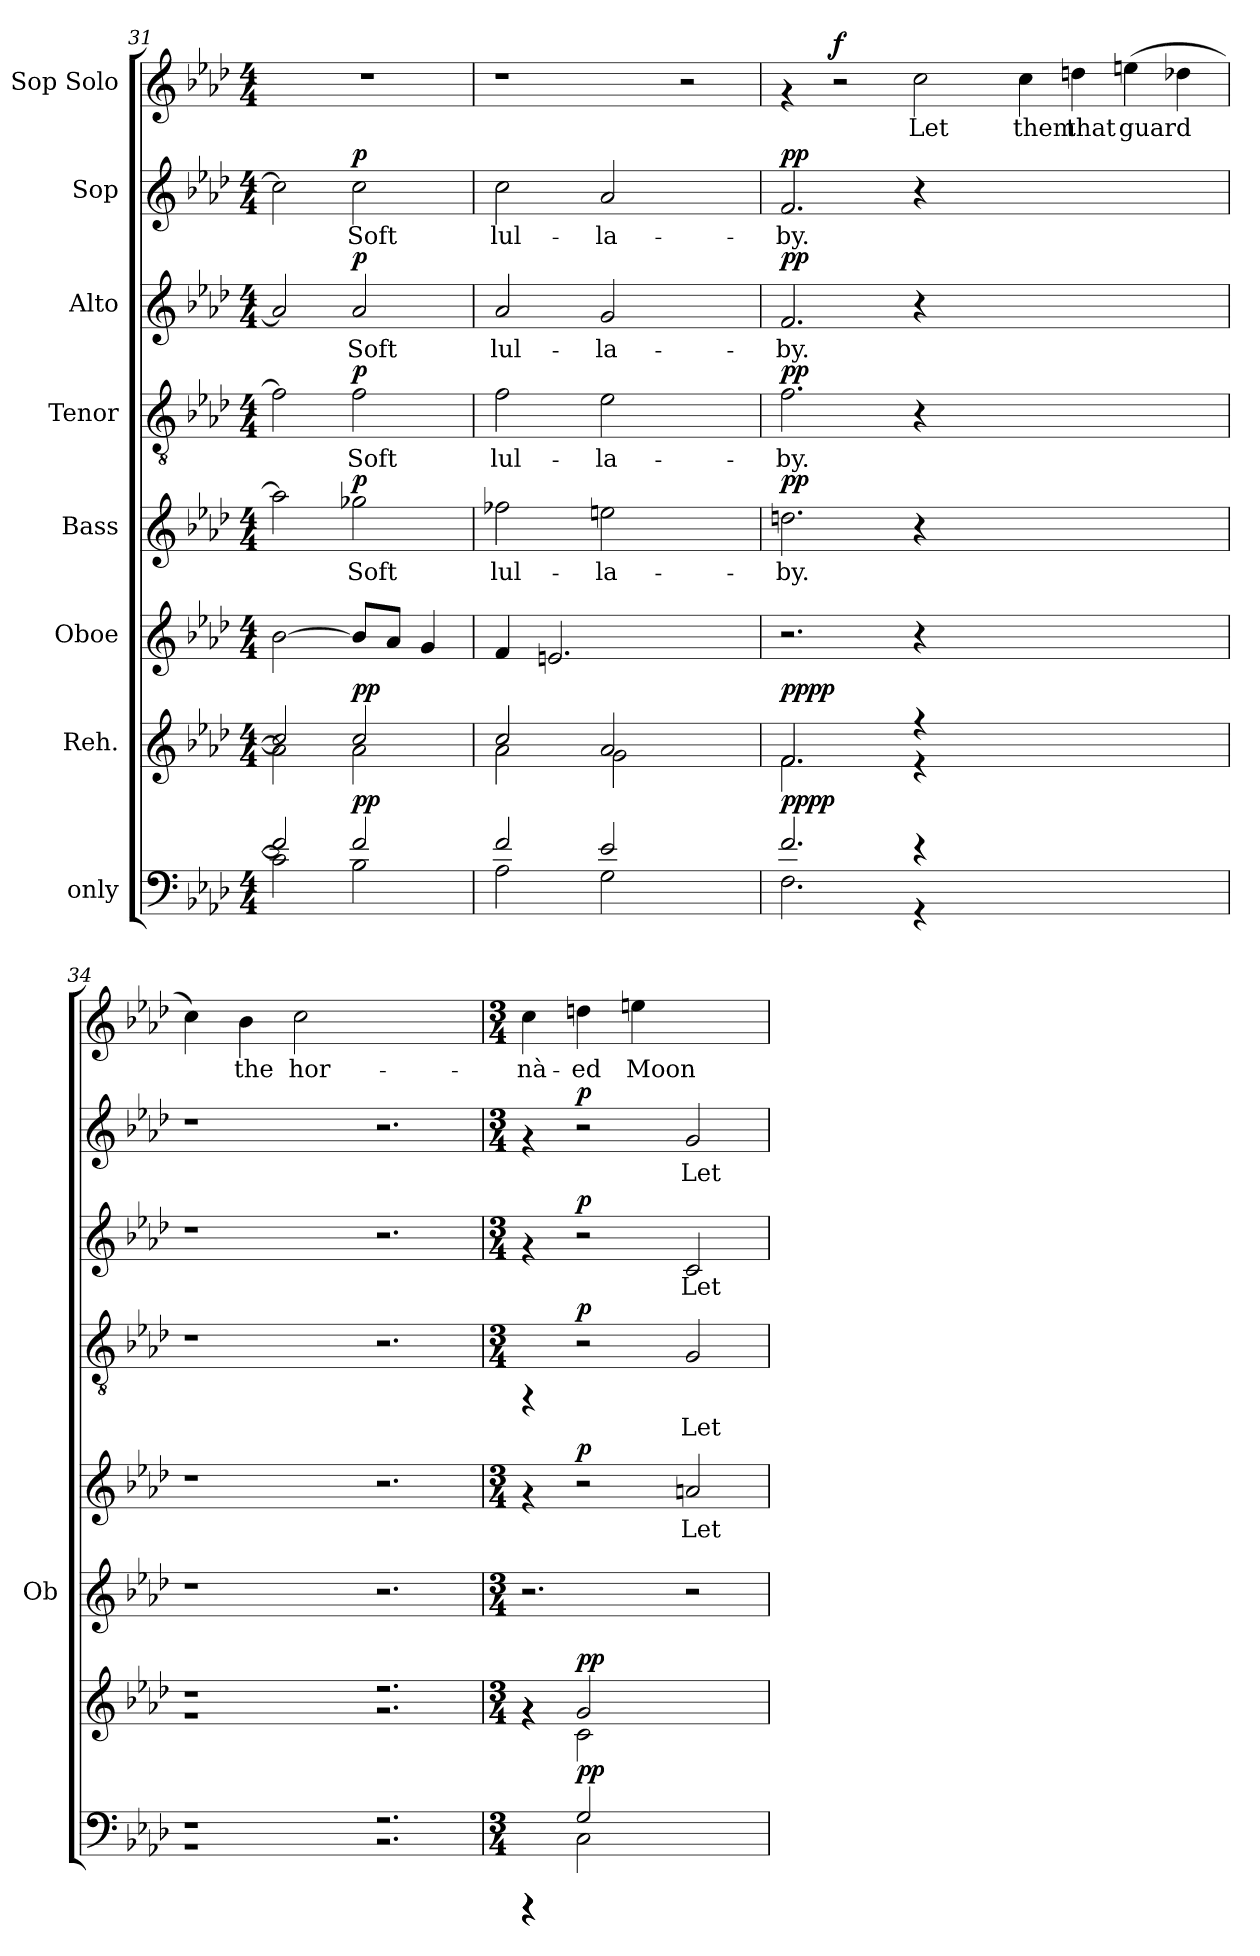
**kern	**dynam	**kern	**dynam	**kern	**kern	**text	**dynam	**kern	**text	**dynam	**kern	**text	**dynam	**kern	**text	**dynam	**kern	**text	**dynam
*part8	*part8	*part7	*part7	*part6	*part5	*part5	*part5	*part4	*part4	*part4	*part3	*part3	*part3	*part2	*part2	*part2	*part1	*part1	*part1
*staff8	*staff8	*staff7	*staff7	*staff6	*staff5	*staff5	*staff5	*staff4	*staff4	*staff4	*staff3	*staff3	*staff3	*staff2	*staff2	*staff2	*staff1	*staff1	*staff1
*I"only	*	*I"Reh.	*	*I"Oboe	*I"Bass	*	*	*I"Tenor	*	*	*I"Alto	*	*	*I"Sop	*	*	*I"Sop Solo	*	*
*	*	*	*	*I'Ob	*	*	*	*	*	*	*	*	*	*	*	*	*	*	*
*clefF4	*	*clefG2	*	*clefG2	*clefG2	*	*	*clefGv2	*	*	*clefG2	*	*	*clefG2	*	*	*clefG2	*	*
*k[b-e-a-d-]	*	*k[b-e-a-d-]	*	*k[b-e-a-d-]	*k[b-e-a-d-]	*	*	*k[b-e-a-d-]	*	*	*k[b-e-a-d-]	*	*	*k[b-e-a-d-]	*	*	*k[b-e-a-d-]	*	*
*A-:	*	*A-:	*	*A-:	*A-:	*	*	*A-:	*	*	*A-:	*	*	*A-:	*	*	*A-:	*	*
*M4/4	*	*M4/4	*	*M4/4	*M4/4	*	*	*M4/4	*	*	*M4/4	*	*	*M4/4	*	*	*M4/4	*	*
=31	=31	=31	=31	=31	=31	=31	=31	=31	=31	=31	=31	=31	=31	=31	=31	=31	=31	=31	=31
*^	*	*^	*	*	*	*	*	*	*	*	*	*	*	*	*	*	*	*	*
!	!	!	!	!	!	!	!	!LO:LY:b	!	!	!LO:LY:b	!	!	!LO:LY:b	!	!	!LO:LY:b	!	!	!	!
2f/]	2c\]	.	2cc/]	2a-\]	.	[>2b-\	2aa\]	.	.	2f\]	.	.	2a-/]	.	.	2cc\]	.	.	1r	.	.
!	!	!LO:DY:a	!	!	!	!	!	!LO:LY:b	!	!	!LO:LY:b	!	!	!LO:LY:b	!	!	!LO:LY:b	!	!	!	!
!	!	!LO:DY:n=1:a	!	!	!LO:DY:a	!	!	!	!	!	!	!	!	!	!	!	!	!	!	!	!
!	!	!	!	!	!LO:DY:n=1:a	!	!	!	!LO:DY:a	!	!	!LO:DY:a	!	!	!LO:DY:a	!	!	!LO:DY:a	!	!	!
2f/	2B-\	p p	2cc/	2a-\	p p	8b-/L]	2gg-\	Soft	p	2f\	Soft	p	2a-/	Soft	p	2cc\	Soft	p	.	.	.
.	.	.	.	.	.	8a-/J	.	.	.	.	.	.	.	.	.	.	.	.	.	.	.
.	.	.	.	.	.	4g/	.	.	.	.	.	.	.	.	.	.	.	.	.	.	.
=32	=32	=32	=32	=32	=32	=32	=32	=32	=32	=32	=32	=32	=32	=32	=32	=32	=32	=32	=32	=32	=32
!	!	!	!	!	!	!	!	!LO:LY:b	!	!	!LO:LY:b	!	!	!LO:LY:b	!	!	!LO:LY:b	!	!	!	!
2f/	2A-\	.	2cc/	2a-\	.	4f/	2ff-\	lul-	.	2f\	lul-	.	2a-/	lul-	.	2cc\	lul-	.	1r	.	.
.	.	.	.	.	.	2.en/	.	.	.	.	.	.	.	.	.	.	.	.	.	.	.
!	!	!	!	!	!	!	!	!LO:LY:b	!	!	!LO:LY:b	!	!	!LO:LY:b	!	!	!LO:LY:b	!	!	!	!
2e-/	2G\	.	2a-/	2g\	.	.	2ee\	-la-	.	2e-\	-la-	.	2g/	-la-	.	2a-/	-la-	.	.	.	.
2ryy	2ryy	.	2ryy	2ryy	.	2ryy	2ryy	.	.	2ryy	.	.	2ryy	.	.	2ryy	.	.	2r	.	.
!!LO:PB:g=z
=33	=33	=33	=33	=33	=33	=33	=33	=33	=33	=33	=33	=33	=33	=33	=33	=33	=33	=33	=33	=33	=33
!	!	!LO:DY:a	!	!	!	!	!	!LO:LY:b	!	!	!LO:LY:b	!	!	!LO:LY:b	!	!	!LO:LY:b	!	!	!	!
!	!	!LO:DY:n=1:a	!	!	!LO:DY:a	!	!	!	!	!	!	!	!	!	!	!	!	!	!	!	!
!	!	!	!	!	!LO:DY:n=1:a	!	!	!	!LO:DY:a	!	!	!LO:DY:a	!	!	!LO:DY:a	!	!	!LO:DY:a	!	!	!
2.f/	2.F\	pp pp	2.f/	2.f\	pp pp	2.r	2.dd\	-by.	pp	2.f\	-by.	pp	2.f/	-by.	pp	2.f/	-by.	pp	4rf	.	.
!	!	!	!	!	!	!	!	!	!	!	!	!	!	!	!	!	!	!	!	!	!LO:DY:a
.	.	.	.	.	.	.	.	.	.	.	.	.	.	.	.	.	.	.	2r	.	f
!	!	!	!	!	!	!	!	!	!	!	!	!	!	!	!	!	!	!	!	!LO:LY:b:cj	!
4r	4r	.	4r	4r	.	4r	4r	.	.	4r	.	.	4r	.	.	4r	.	.	2cc\	Let	.
1ryy	1ryy	.	1ryy	1ryy	.	1ryy	1ryy	.	.	1ryy	.	.	1ryy	.	.	1ryy	.	.	.	.	.
!	!	!	!	!	!	!	!	!	!	!	!	!	!	!	!	!	!	!	!	!LO:LY:b:cj	!
.	.	.	.	.	.	.	.	.	.	.	.	.	.	.	.	.	.	.	4cc\	them	.
!	!	!	!	!	!	!	!	!	!	!	!	!	!	!	!	!	!	!	!	!LO:LY:b:cj	!
.	.	.	.	.	.	.	.	.	.	.	.	.	.	.	.	.	.	.	4ddn\	that	.
!	!	!	!	!	!	!	!	!	!	!	!	!	!	!	!	!	!	!	!	!LO:LY:b:cj	!
.	.	.	.	.	.	.	.	.	.	.	.	.	.	.	.	.	.	.	(>4een\	guard	.
!	!	!	!	!	!	!	!	!	!	!	!	!	!	!	!	!	!	!	!	!LO:LY:b:cj	!
4ryy	4ryy	.	4ryy	4ryy	.	4ryy	4ryy	.	.	4ryy	.	.	4ryy	.	.	4ryy	.	.	4dd-X\	.	.
=34	=34	=34	=34	=34	=34	=34	=34	=34	=34	=34	=34	=34	=34	=34	=34	=34	=34	=34	=34	=34	=34
!	!	!	!	!	!	!	!	!	!	!	!	!	!	!	!	!	!	!	!	!LO:LY:b:cj	!
1r	1r	.	1r	1r	.	1r	1r	.	.	1r	.	.	1r	.	.	1r	.	.	4cc\)	.	.
!	!	!	!	!	!	!	!	!	!	!	!	!	!	!	!	!	!	!	!	!LO:LY:b:cj	!
.	.	.	.	.	.	.	.	.	.	.	.	.	.	.	.	.	.	.	4b-\	the	.
!	!	!	!	!	!	!	!	!	!	!	!	!	!	!	!	!	!	!	!	!LO:LY:b:cj	!
.	.	.	.	.	.	.	.	.	.	.	.	.	.	.	.	.	.	.	2cc\	hor-	.
2.r	2.r	.	2.r	2.r	.	2.r	2.r	.	.	2.r	.	.	2.r	.	.	2.r	.	.	2.ryy	.	.
=35	=35	=35	=35	=35	=35	=35	=35	=35	=35	=35	=35	=35	=35	=35	=35	=35	=35	=35	=35	=35	=35
*M3/4	*	*	*M3/4	*	*	*M3/4	*M3/4	*	*	*M3/4	*	*	*M3/4	*	*	*M3/4	*	*	*M3/4	*	*
!	!	!	!	!	!	!	!	!	!	!	!	!	!	!	!	!	!	!	!	!LO:LY:b:cj	!
4rCCC	4rCCC	.	4rf	4rf	.	2.r	4rf	.	.	4rFF	.	.	4rf	.	.	4rf	.	.	4cc\	-nà-	.
!	!	!LO:DY:a	!	!	!	!	!	!	!	!	!	!	!	!	!	!	!	!	!	!LO:LY:b:cj	!
!	!	!LO:DY:n=1:a	!	!	!LO:DY:a	!	!	!	!	!	!	!	!	!	!	!	!	!	!	!	!
!	!	!	!	!	!LO:DY:n=1:a	!	!	!	!LO:DY:a	!	!	!LO:DY:a	!	!	!LO:DY:a	!	!	!LO:DY:a	!	!	!
2G/	2C\	p p	2g/	2c\	p p	.	2r	.	p	2r	.	p	2r	.	p	2r	.	p	4ddn\	-ed	.
!	!	!	!	!	!	!	!	!	!	!	!	!	!	!	!	!	!	!	!	!LO:LY:b:cj	!
.	.	.	.	.	.	.	.	.	.	.	.	.	.	.	.	.	.	.	4een\	Moon	.
!	!	!	!	!	!	!	!	!LO:LY:b	!	!	!LO:LY:b	!	!	!LO:LY:b	!	!	!LO:LY:b	!	!	!	!
2ryy	2ryy	.	2ryy	2ryy	.	2r	2a/	Let	.	2G/	Let	.	2c/	Let	.	2g/	Let	.	2ryy	.	.
*v	*v	*	*	*	*	*	*	*	*	*	*	*	*	*	*	*	*	*	*	*	*
*	*	*v	*v	*	*	*	*	*	*	*	*	*	*	*	*	*	*	*	*	*
=	=	=	=	=	=	=	=	=	=	=	=	=	=	=	=	=	=	=	=
*-	*-	*-	*-	*-	*-	*-	*-	*-	*-	*-	*-	*-	*-	*-	*-	*-	*-	*-	*-
